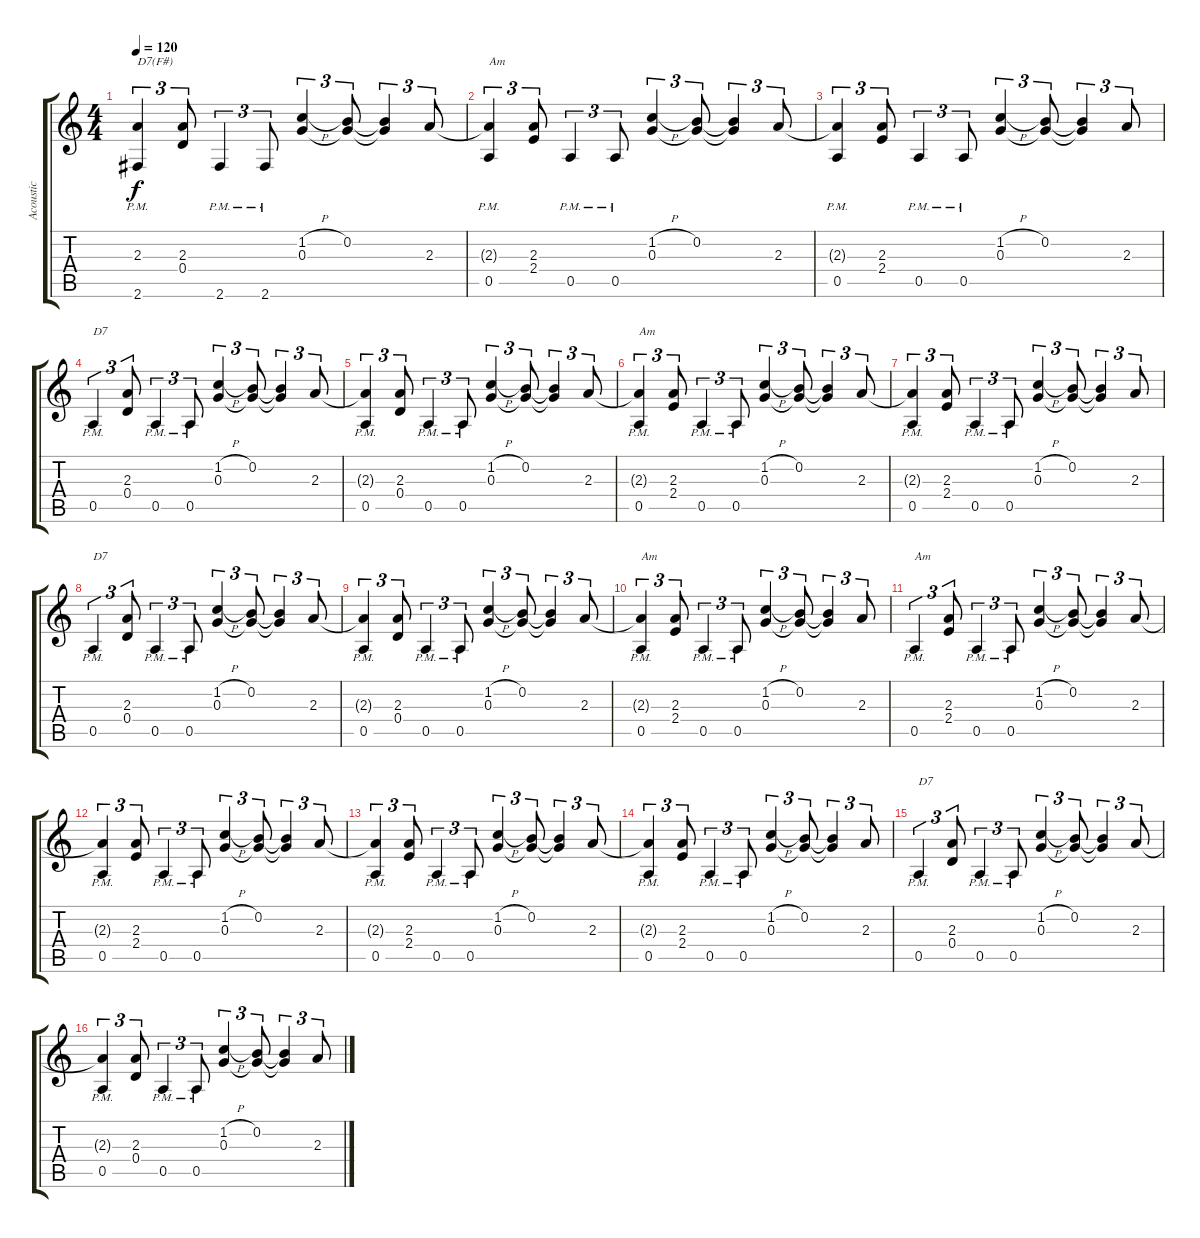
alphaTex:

\track ("Acoustic" "Acoustic") {instrument acousticguitarsteel}
\staff {score tabs}
\tuning (E4 B3 G3 D3 A2 E2) {hide}
\ts (4 4)
\tempo 120
\clef g2
\ks c
(2.3{t} 2.6{pm}).4{tu (3 2) txt "D7(F#)" dy f} (2.3 0.4).8{tu (3 2)} 2.6{pm}.4{tu (3 2)} 2.6{pm}.8{tu (3 2)} (1.2{h} 0.3).4{tu (3 2)} (0.2 0.3{t}).8{tu (3 2)} (0.2{t} 0.3{t}).4{tu (3 2)} 2.3.8{tu (3 2)} |
(2.3{t} 0.5{pm}).4{tu (3 2) txt "Am"} (2.3 2.4).8{tu (3 2)} 0.5{pm}.4{tu (3 2)} 0.5{pm}.8{tu (3 2)} (1.2{h} 0.3).4{tu (3 2)} (0.2 0.3{t}).8{tu (3 2)} (0.2{t} 0.3{t}).4{tu (3 2)} 2.3.8{tu (3 2)} |
(2.3{t} 0.5{pm}).4{tu (3 2)} (2.3 2.4).8{tu (3 2)} 0.5{pm}.4{tu (3 2)} 0.5{pm}.8{tu (3 2)} (1.2{h} 0.3).4{tu (3 2)} (0.2 0.3{t}).8{tu (3 2)} (0.2{t} 0.3{t}).4{tu (3 2)} 2.3.8{tu (3 2)} |
0.5{pm}.4{tu (3 2) txt "D7"} (2.3 0.4).8{tu (3 2)} 0.5{pm}.4{tu (3 2)} 0.5{pm}.8{tu (3 2)} (1.2{h} 0.3).4{tu (3 2)} (0.2 0.3{t}).8{tu (3 2)} (0.2{t} 0.3{t}).4{tu (3 2)} 2.3.8{tu (3 2)} |
(2.3{t} 0.5{pm}).4{tu (3 2)} (2.3 0.4).8{tu (3 2)} 0.5{pm}.4{tu (3 2)} 0.5{pm}.8{tu (3 2)} (1.2{h} 0.3).4{tu (3 2)} (0.2 0.3{t}).8{tu (3 2)} (0.2{t} 0.3{t}).4{tu (3 2)} 2.3.8{tu (3 2)} |
(2.3{t} 0.5{pm}).4{tu (3 2) txt "Am"} (2.3 2.4).8{tu (3 2)} 0.5{pm}.4{tu (3 2)} 0.5{pm}.8{tu (3 2)} (1.2{h} 0.3).4{tu (3 2)} (0.2 0.3{t}).8{tu (3 2)} (0.2{t} 0.3{t}).4{tu (3 2)} 2.3.8{tu (3 2)} |
(2.3{t} 0.5{pm}).4{tu (3 2)} (2.3 2.4).8{tu (3 2)} 0.5{pm}.4{tu (3 2)} 0.5{pm}.8{tu (3 2)} (1.2{h} 0.3).4{tu (3 2)} (0.2 0.3{t}).8{tu (3 2)} (0.2{t} 0.3{t}).4{tu (3 2)} 2.3.8{tu (3 2)} |
0.5{pm}.4{tu (3 2) txt "D7"} (2.3 0.4).8{tu (3 2)} 0.5{pm}.4{tu (3 2)} 0.5{pm}.8{tu (3 2)} (1.2{h} 0.3).4{tu (3 2)} (0.2 0.3{t}).8{tu (3 2)} (0.2{t} 0.3{t}).4{tu (3 2)} 2.3.8{tu (3 2)} |
(2.3{t} 0.5{pm}).4{tu (3 2)} (2.3 0.4).8{tu (3 2)} 0.5{pm}.4{tu (3 2)} 0.5{pm}.8{tu (3 2)} (1.2{h} 0.3).4{tu (3 2)} (0.2 0.3{t}).8{tu (3 2)} (0.2{t} 0.3{t}).4{tu (3 2)} 2.3.8{tu (3 2)} |
(2.3{t} 0.5{pm}).4{tu (3 2) txt "Am"} (2.3 2.4).8{tu (3 2)} 0.5{pm}.4{tu (3 2)} 0.5{pm}.8{tu (3 2)} (1.2{h} 0.3).4{tu (3 2)} (0.2 0.3{t}).8{tu (3 2)} (0.2{t} 0.3{t}).4{tu (3 2)} 2.3.8{tu (3 2)} |
0.5{pm}.4{tu (3 2) txt "Am"} (2.3 2.4).8{tu (3 2)} 0.5{pm}.4{tu (3 2)} 0.5{pm}.8{tu (3 2)} (1.2{h} 0.3).4{tu (3 2)} (0.2 0.3{t}).8{tu (3 2)} (0.2{t} 0.3{t}).4{tu (3 2)} 2.3.8{tu (3 2)} |
(2.3{t} 0.5{pm}).4{tu (3 2)} (2.3 2.4).8{tu (3 2)} 0.5{pm}.4{tu (3 2)} 0.5{pm}.8{tu (3 2)} (1.2{h} 0.3).4{tu (3 2)} (0.2 0.3{t}).8{tu (3 2)} (0.2{t} 0.3{t}).4{tu (3 2)} 2.3.8{tu (3 2)} |
(2.3{t} 0.5{pm}).4{tu (3 2)} (2.3 2.4).8{tu (3 2)} 0.5{pm}.4{tu (3 2)} 0.5{pm}.8{tu (3 2)} (1.2{h} 0.3).4{tu (3 2)} (0.2 0.3{t}).8{tu (3 2)} (0.2{t} 0.3{t}).4{tu (3 2)} 2.3.8{tu (3 2)} |
(2.3{t} 0.5{pm}).4{tu (3 2)} (2.3 2.4).8{tu (3 2)} 0.5{pm}.4{tu (3 2)} 0.5{pm}.8{tu (3 2)} (1.2{h} 0.3).4{tu (3 2)} (0.2 0.3{t}).8{tu (3 2)} (0.2{t} 0.3{t}).4{tu (3 2)} 2.3.8{tu (3 2)} |
0.5{pm}.4{tu (3 2) txt "D7"} (2.3 0.4).8{tu (3 2)} 0.5{pm}.4{tu (3 2)} 0.5{pm}.8{tu (3 2)} (1.2{h} 0.3).4{tu (3 2)} (0.2 0.3{t}).8{tu (3 2)} (0.2{t} 0.3{t}).4{tu (3 2)} 2.3.8{tu (3 2)} |
(2.3{t} 0.5{pm}).4{tu (3 2)} (2.3 0.4).8{tu (3 2)} 0.5{pm}.4{tu (3 2)} 0.5{pm}.8{tu (3 2)} (1.2{h} 0.3).4{tu (3 2)} (0.2 0.3{t}).8{tu (3 2)} (0.2{t} 0.3{t}).4{tu (3 2)} 2.3.8{tu (3 2)}
